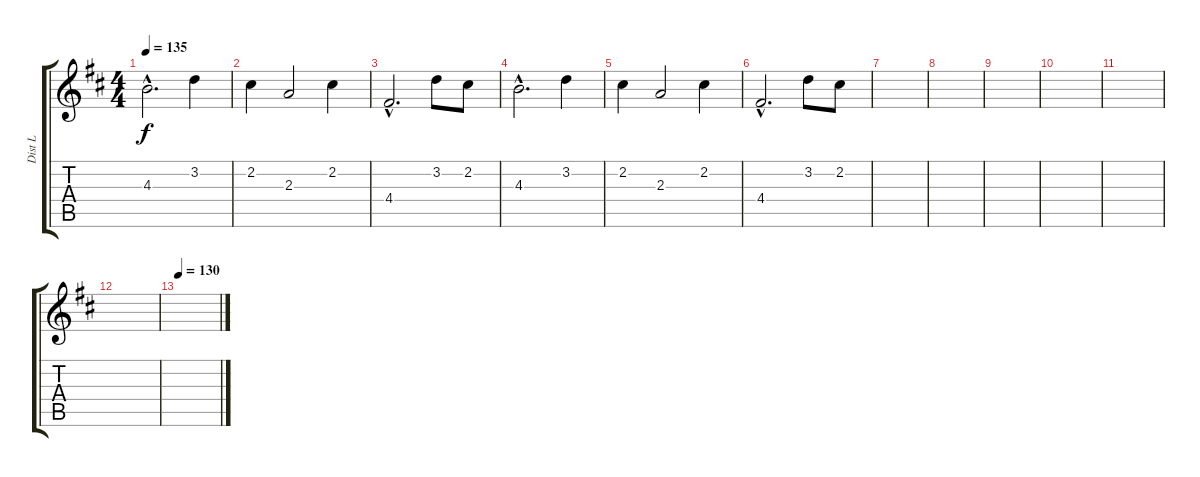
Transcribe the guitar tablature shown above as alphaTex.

\track ("Dist L" "Dist L") {instrument distortionguitar}
\staff {score tabs}
\tuning (E4 B3 G3 D3 A2 E2) {hide}
\ts (4 4)
\tempo 135
\clef g2
\ks d
4.3{hac}.2{d dy f} 3.2.4 |
2.2.4 2.3.2 2.2.4 |
4.4{hac}.2{d} 3.2.8 2.2.8 |
4.3{hac}.2{d} 3.2.4 |
2.2.4 2.3.2 2.2.4 |
4.4{hac}.2{d} 3.2.8 2.2.8 |
|
|
|
|
|
|
\tempo 130
